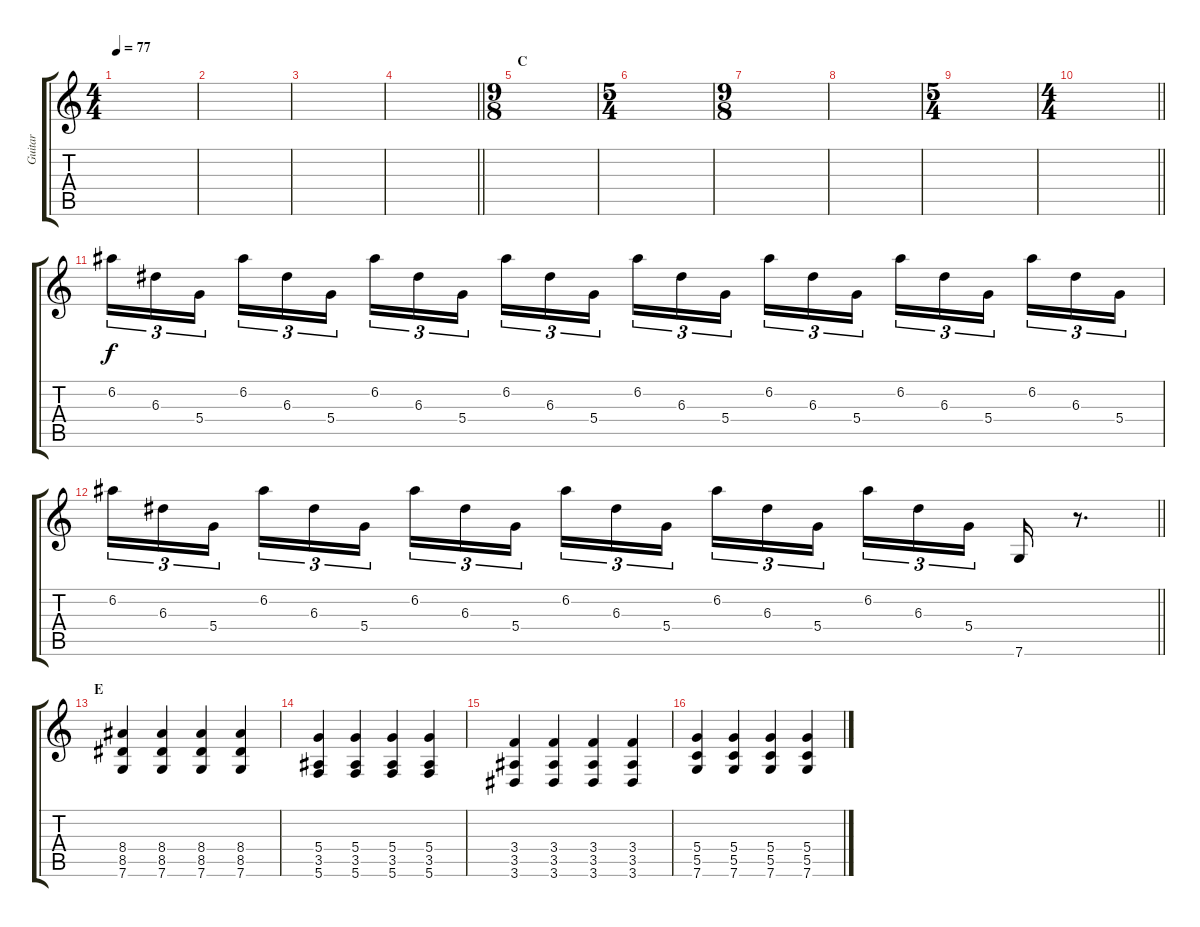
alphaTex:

\track ("Guitar" "Guitar") {instrument distortionguitar}
\staff {score tabs}
\tuning (G4 E4 A3 D3 G2 C2) {hide}
\ts (4 4)
\tempo 77
\clef g2
\ks c
|
|
|
\barLineRight lightlight
|
\ts (9 8)
\section ("" "C")
|
\ts (5 4)
|
\ts (9 8)
|
|
\ts (5 4)
|
\ts (4 4)
\barLineRight lightlight
|
6.2.16{tu (3 2) volume 13} 6.3.16{tu (3 2)} 5.4.16{tu (3 2) beam splitsecondary} 6.2.16{tu (3 2)} 6.3.16{tu (3 2)} 5.4.16{tu (3 2)} 6.2.16{tu (3 2)} 6.3.16{tu (3 2)} 5.4.16{tu (3 2) beam splitsecondary} 6.2.16{tu (3 2)} 6.3.16{tu (3 2)} 5.4.16{tu (3 2)} 6.2.16{tu (3 2)} 6.3.16{tu (3 2)} 5.4.16{tu (3 2) beam splitsecondary} 6.2.16{tu (3 2)} 6.3.16{tu (3 2)} 5.4.16{tu (3 2)} 6.2.16{tu (3 2)} 6.3.16{tu (3 2)} 5.4.16{tu (3 2) beam splitsecondary} 6.2.16{tu (3 2)} 6.3.16{tu (3 2)} 5.4.16{tu (3 2)} |
\barLineRight lightlight
6.2.16{tu (3 2)} 6.3.16{tu (3 2)} 5.4.16{tu (3 2) beam splitsecondary} 6.2.16{tu (3 2)} 6.3.16{tu (3 2)} 5.4.16{tu (3 2)} 6.2.16{tu (3 2)} 6.3.16{tu (3 2)} 5.4.16{tu (3 2) beam splitsecondary} 6.2.16{tu (3 2)} 6.3.16{tu (3 2)} 5.4.16{tu (3 2)} 6.2.16{tu (3 2) volume 4} 6.3.16{tu (3 2)} 5.4.16{tu (3 2) beam splitsecondary} 6.2.16{tu (3 2)} 6.3.16{tu (3 2)} 5.4.16{tu (3 2)} 7.6.16 r.8{d} |
\section ("" "E")
(8.4 8.5 7.6).4{volume 13} (8.4 8.5 7.6).4 (8.4 8.5 7.6).4 (8.4 8.5 7.6).4 |
(5.4 3.5 5.6).4 (5.4 3.5 5.6).4 (5.4 3.5 5.6).4 (5.4 3.5 5.6).4 |
(3.4 3.5 3.6).4 (3.4 3.5 3.6).4 (3.4 3.5 3.6).4 (3.4 3.5 3.6).4 |
(5.4 5.5 7.6).4 (5.4 5.5 7.6).4 (5.4 5.5 7.6).4 (5.4 5.5 7.6).4
